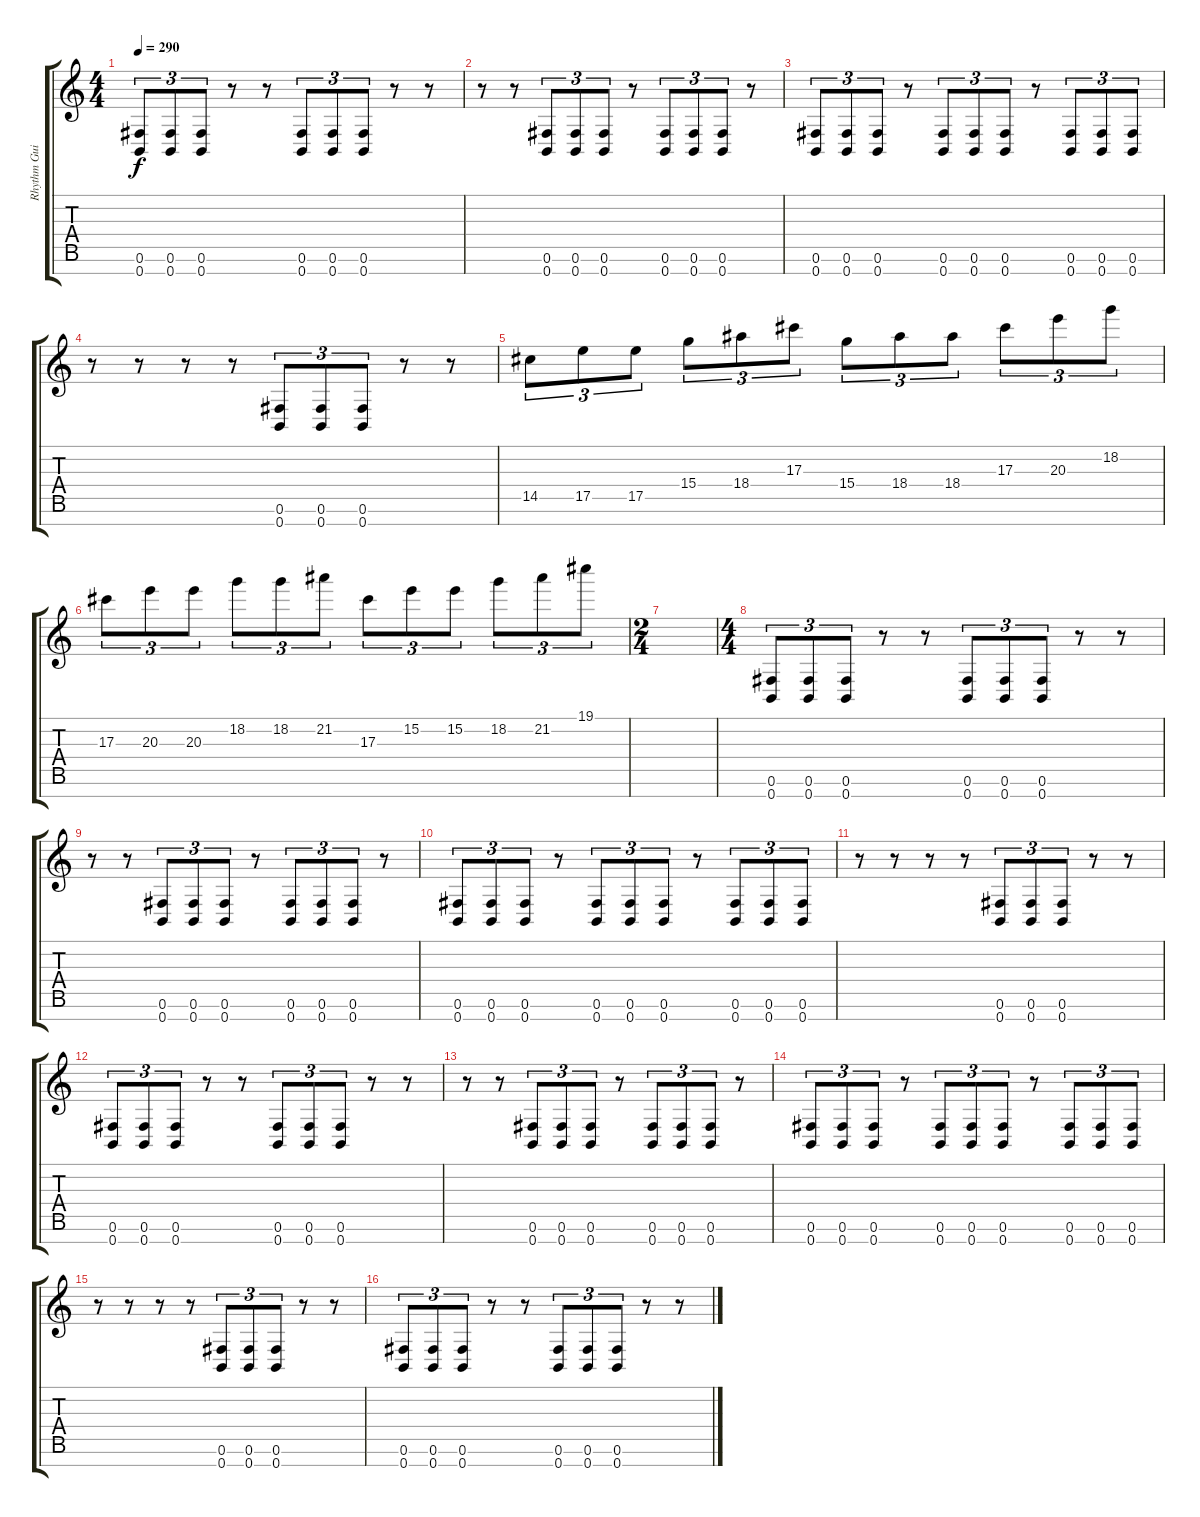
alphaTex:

\track ("Rhythm Guitar (Ben Orum)" "Rhythm Gui") {instrument distortionguitar}
\staff {score tabs}
\tuning (Gb4 Db4 Ab3 E3 B2 Gb2 B1) {hide}
\ts (4 4)
\tempo 290
\clef g2
\ks c
(0.6 0.7).8{tu (3 2) dy f} (0.6 0.7).8{tu (3 2)} (0.6 0.7).8{tu (3 2)} r.8 r.8 (0.6 0.7).8{tu (3 2)} (0.6 0.7).8{tu (3 2)} (0.6 0.7).8{tu (3 2)} r.8 r.8 |
r.8 r.8 (0.6 0.7).8{tu (3 2)} (0.6 0.7).8{tu (3 2)} (0.6 0.7).8{tu (3 2)} r.8 (0.6 0.7).8{tu (3 2)} (0.6 0.7).8{tu (3 2)} (0.6 0.7).8{tu (3 2)} r.8 |
(0.6 0.7).8{tu (3 2)} (0.6 0.7).8{tu (3 2)} (0.6 0.7).8{tu (3 2)} r.8 (0.6 0.7).8{tu (3 2)} (0.6 0.7).8{tu (3 2)} (0.6 0.7).8{tu (3 2)} r.8 (0.6 0.7).8{tu (3 2)} (0.6 0.7).8{tu (3 2)} (0.6 0.7).8{tu (3 2)} |
r.8 r.8 r.8 r.8 (0.6 0.7).8{tu (3 2)} (0.6 0.7).8{tu (3 2)} (0.6 0.7).8{tu (3 2)} r.8 r.8 |
14.5.8{tu (3 2)} 17.5.8{tu (3 2)} 17.5.8{tu (3 2)} 15.4.8{tu (3 2)} 18.4.8{tu (3 2)} 17.3.8{tu (3 2)} 15.4.8{tu (3 2)} 18.4.8{tu (3 2)} 18.4.8{tu (3 2)} 17.3.8{tu (3 2)} 20.3.8{tu (3 2)} 18.2.8{tu (3 2)} |
17.3.8{tu (3 2)} 20.3.8{tu (3 2)} 20.3.8{tu (3 2)} 18.2.8{tu (3 2)} 18.2.8{tu (3 2)} 21.2.8{tu (3 2)} 17.3.8{tu (3 2)} 15.2.8{tu (3 2)} 15.2.8{tu (3 2)} 18.2.8{tu (3 2)} 21.2.8{tu (3 2)} 19.1.8{tu (3 2)} |
\ts (2 4)
|
\ts (4 4)
(0.6 0.7).8{tu (3 2)} (0.6 0.7).8{tu (3 2)} (0.6 0.7).8{tu (3 2)} r.8 r.8 (0.6 0.7).8{tu (3 2)} (0.6 0.7).8{tu (3 2)} (0.6 0.7).8{tu (3 2)} r.8 r.8 |
r.8 r.8 (0.6 0.7).8{tu (3 2)} (0.6 0.7).8{tu (3 2)} (0.6 0.7).8{tu (3 2)} r.8 (0.6 0.7).8{tu (3 2)} (0.6 0.7).8{tu (3 2)} (0.6 0.7).8{tu (3 2)} r.8 |
(0.6 0.7).8{tu (3 2)} (0.6 0.7).8{tu (3 2)} (0.6 0.7).8{tu (3 2)} r.8 (0.6 0.7).8{tu (3 2)} (0.6 0.7).8{tu (3 2)} (0.6 0.7).8{tu (3 2)} r.8 (0.6 0.7).8{tu (3 2)} (0.6 0.7).8{tu (3 2)} (0.6 0.7).8{tu (3 2)} |
r.8 r.8 r.8 r.8 (0.6 0.7).8{tu (3 2)} (0.6 0.7).8{tu (3 2)} (0.6 0.7).8{tu (3 2)} r.8 r.8 |
(0.6 0.7).8{tu (3 2)} (0.6 0.7).8{tu (3 2)} (0.6 0.7).8{tu (3 2)} r.8 r.8 (0.6 0.7).8{tu (3 2)} (0.6 0.7).8{tu (3 2)} (0.6 0.7).8{tu (3 2)} r.8 r.8 |
r.8 r.8 (0.6 0.7).8{tu (3 2)} (0.6 0.7).8{tu (3 2)} (0.6 0.7).8{tu (3 2)} r.8 (0.6 0.7).8{tu (3 2)} (0.6 0.7).8{tu (3 2)} (0.6 0.7).8{tu (3 2)} r.8 |
(0.6 0.7).8{tu (3 2)} (0.6 0.7).8{tu (3 2)} (0.6 0.7).8{tu (3 2)} r.8 (0.6 0.7).8{tu (3 2)} (0.6 0.7).8{tu (3 2)} (0.6 0.7).8{tu (3 2)} r.8 (0.6 0.7).8{tu (3 2)} (0.6 0.7).8{tu (3 2)} (0.6 0.7).8{tu (3 2)} |
r.8 r.8 r.8 r.8 (0.6 0.7).8{tu (3 2)} (0.6 0.7).8{tu (3 2)} (0.6 0.7).8{tu (3 2)} r.8 r.8 |
(0.6 0.7).8{tu (3 2)} (0.6 0.7).8{tu (3 2)} (0.6 0.7).8{tu (3 2)} r.8 r.8 (0.6 0.7).8{tu (3 2)} (0.6 0.7).8{tu (3 2)} (0.6 0.7).8{tu (3 2)} r.8 r.8
